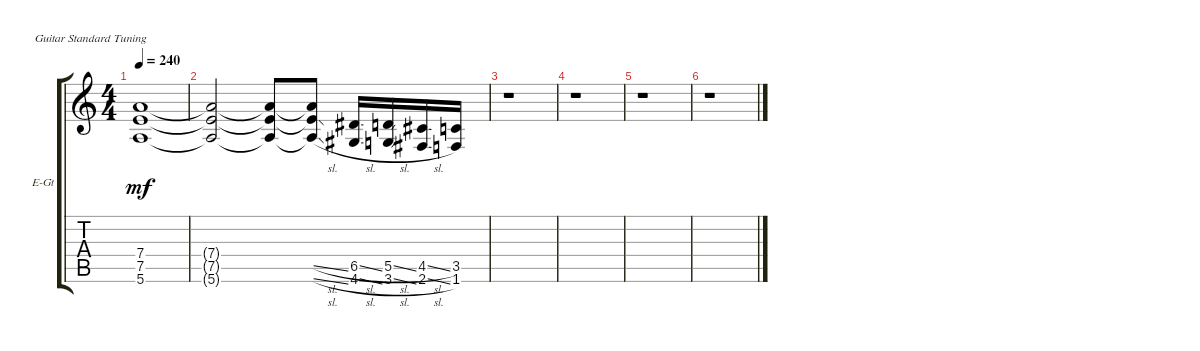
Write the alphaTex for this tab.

\defaultSystemsLayout 4
\bracketExtendMode groupsimilarinstruments
\firstSystemTrackNameOrientation horizontal
\otherSystemsTrackNameOrientation horizontal
\track ("Rhythm Octs/Other" "E-Gt") {instrument distortionguitar}
\staff {score tabs}
\tuning (E4 B3 G3 D3 A2 E2)
\ts (4 4)
\tempo 240
\clef g2
\scale
0.333333
\ks c
(5.6 7.5 7.4).1{dy mf} |
\scale
0.333333 (7.5{t} 5.6{t} 7.4{t}).2 (7.5{t} 5.6{t} 7.4{t}).8 (7.5{sl t} 5.6{sl t} 7.4{t}).8 (6.5{sl} 4.6{sl}).16 (5.5{sl} 3.6{sl}).16 (4.5{sl} 2.6{sl}).16 (3.5 1.6).16 |
\scale
0.333333 r.1 |
\scale
0.333333 r.1 |
\scale
0.333333 r.1 |
r.1
